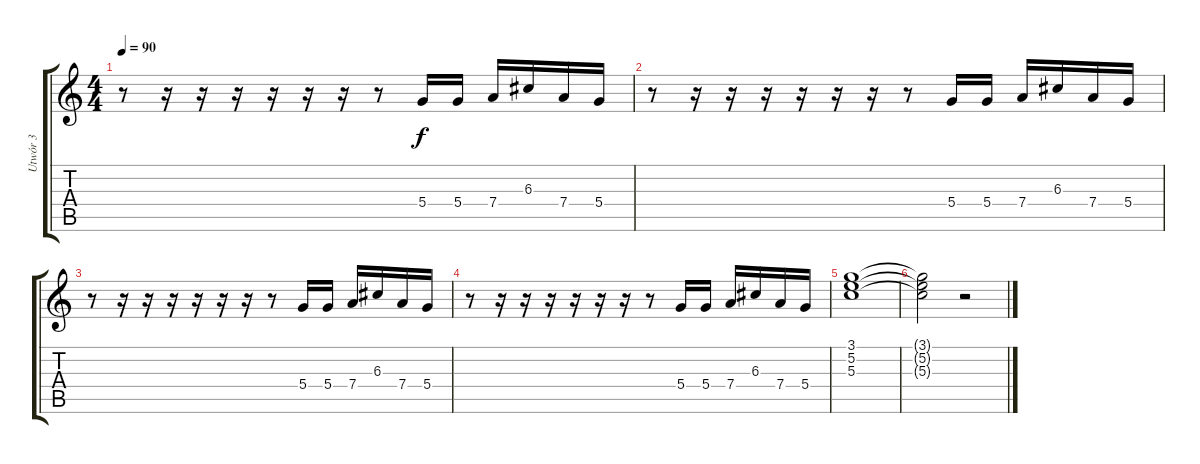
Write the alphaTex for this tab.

\track ("Utwór 3" "Utwór 3") {instrument distortionguitar}
\staff {score tabs}
\tuning (E4 B3 G3 D3 A2 E2) {hide}
\ts (4 4)
\tempo 90
\clef g2
\ks c
r.8{dy f volume 16 balance 8} r.16 r.16 r.16 r.16 r.16 r.16 r.8 5.4.16 5.4.16 7.4.16 6.3.16 7.4.16 5.4.16 |
r.8{volume 16 balance 8} r.16 r.16 r.16 r.16 r.16 r.16 r.8 5.4.16 5.4.16 7.4.16 6.3.16 7.4.16 5.4.16 |
r.8{volume 16 balance 8} r.16 r.16 r.16 r.16 r.16 r.16 r.8 5.4.16 5.4.16 7.4.16 6.3.16 7.4.16 5.4.16 |
r.8{volume 16 balance 8} r.16 r.16 r.16 r.16 r.16 r.16 r.8 5.4.16 5.4.16 7.4.16 6.3.16 7.4.16 5.4.16 |
(3.1 5.2 5.3).1 |
(3.1{t} 5.2{t} 5.3{t}).2 r.2
